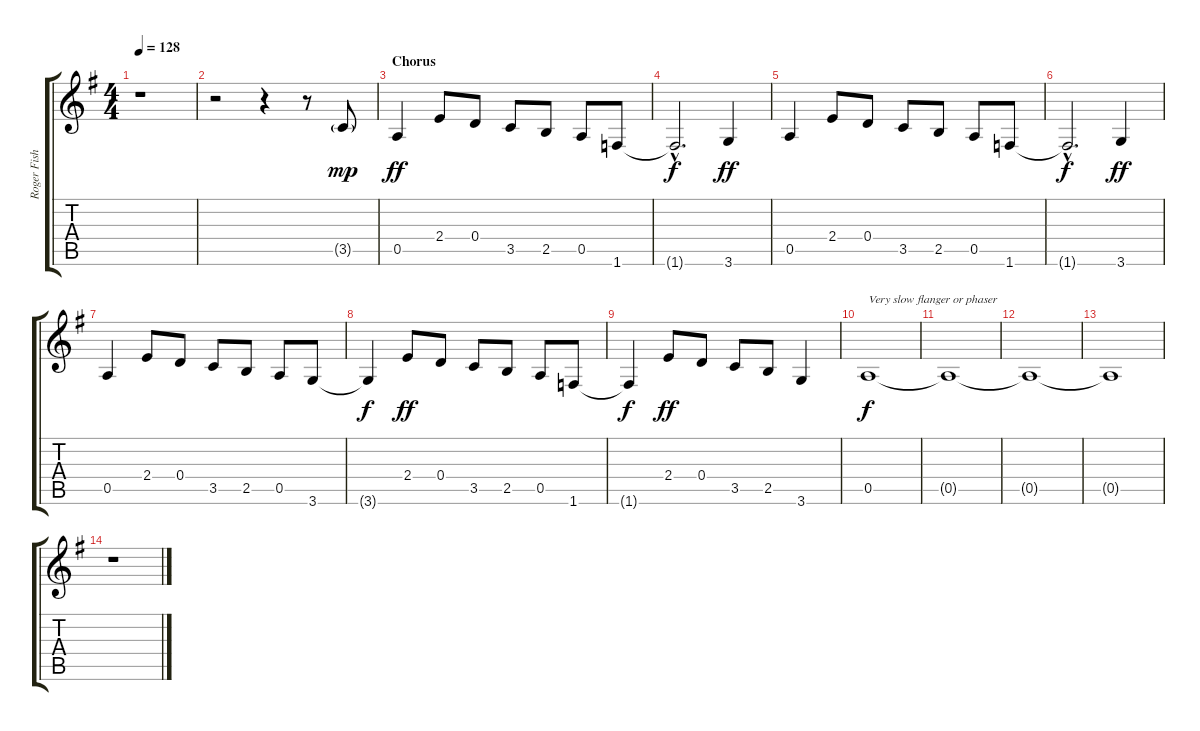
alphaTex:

\track ("Roger Fisher" "Roger Fish") {instrument overdrivenguitar}
\staff {score tabs}
\tuning (E4 B3 G3 D3 A2 E2) {hide}
\ts (4 4)
\tempo 128
\clef g2
\ks g
r.1{dy f} |
r.2 r.4 r.8 3.5{g}.8{dy mp} |
\section ("" "Chorus")
0.5.4{dy ff} 2.4.8 0.4.8 3.5.8 2.5.8 0.5.8 1.6.8 |
1.6{hac t}.2{d dy f} 3.6.4{dy ff} |
0.5.4 2.4.8 0.4.8 3.5.8 2.5.8 0.5.8 1.6.8 |
1.6{hac t}.2{d dy f} 3.6.4{dy ff} |
0.5.4 2.4.8 0.4.8 3.5.8 2.5.8 0.5.8 3.6.8 |
3.6{t}.4{dy f} 2.4.8{dy ff} 0.4.8 3.5.8 2.5.8 0.5.8 1.6.8 |
1.6{t}.4{dy f} 2.4.8{dy ff} 0.4.8 3.5.8 2.5.8 3.6.4 |
0.5.1{txt "Very slow flanger or phaser" dy f volume 3 instrument lead2sawtooth} |
0.5{t}.1 |
0.5{t}.1 |
0.5{t}.1{volume 0} |
r.1
